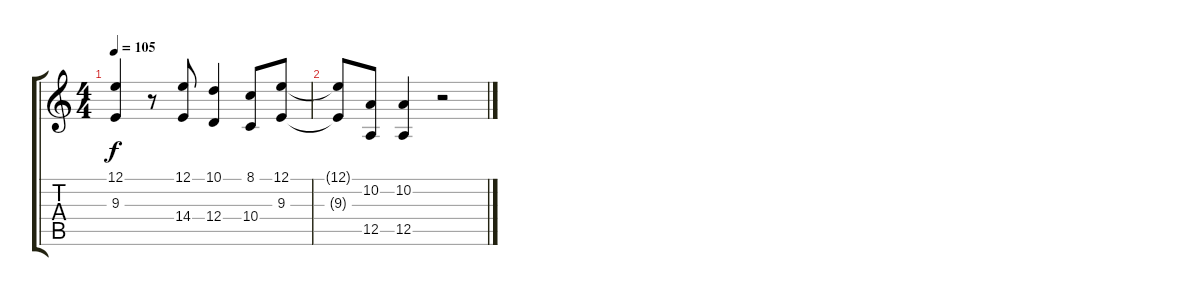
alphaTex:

\track "" {instrument cello}
\staff {score tabs}
\tuning (E4 B3 G3 D3 A2 E2) {hide}
\ts (4 4)
\tempo 105
\clef g2
\ks c
(12.1{t} 9.3{t}).4{dy f} r.8 (12.1 14.4).8{volume 5} (10.1 12.4).4{volume 4} (8.1 10.4).8{volume 3} (12.1 9.3).8{volume 3} |
(12.1{t} 9.3{t}).8 (10.2 12.5).8{volume 3} (10.2 12.5).4{volume 3} r.2
